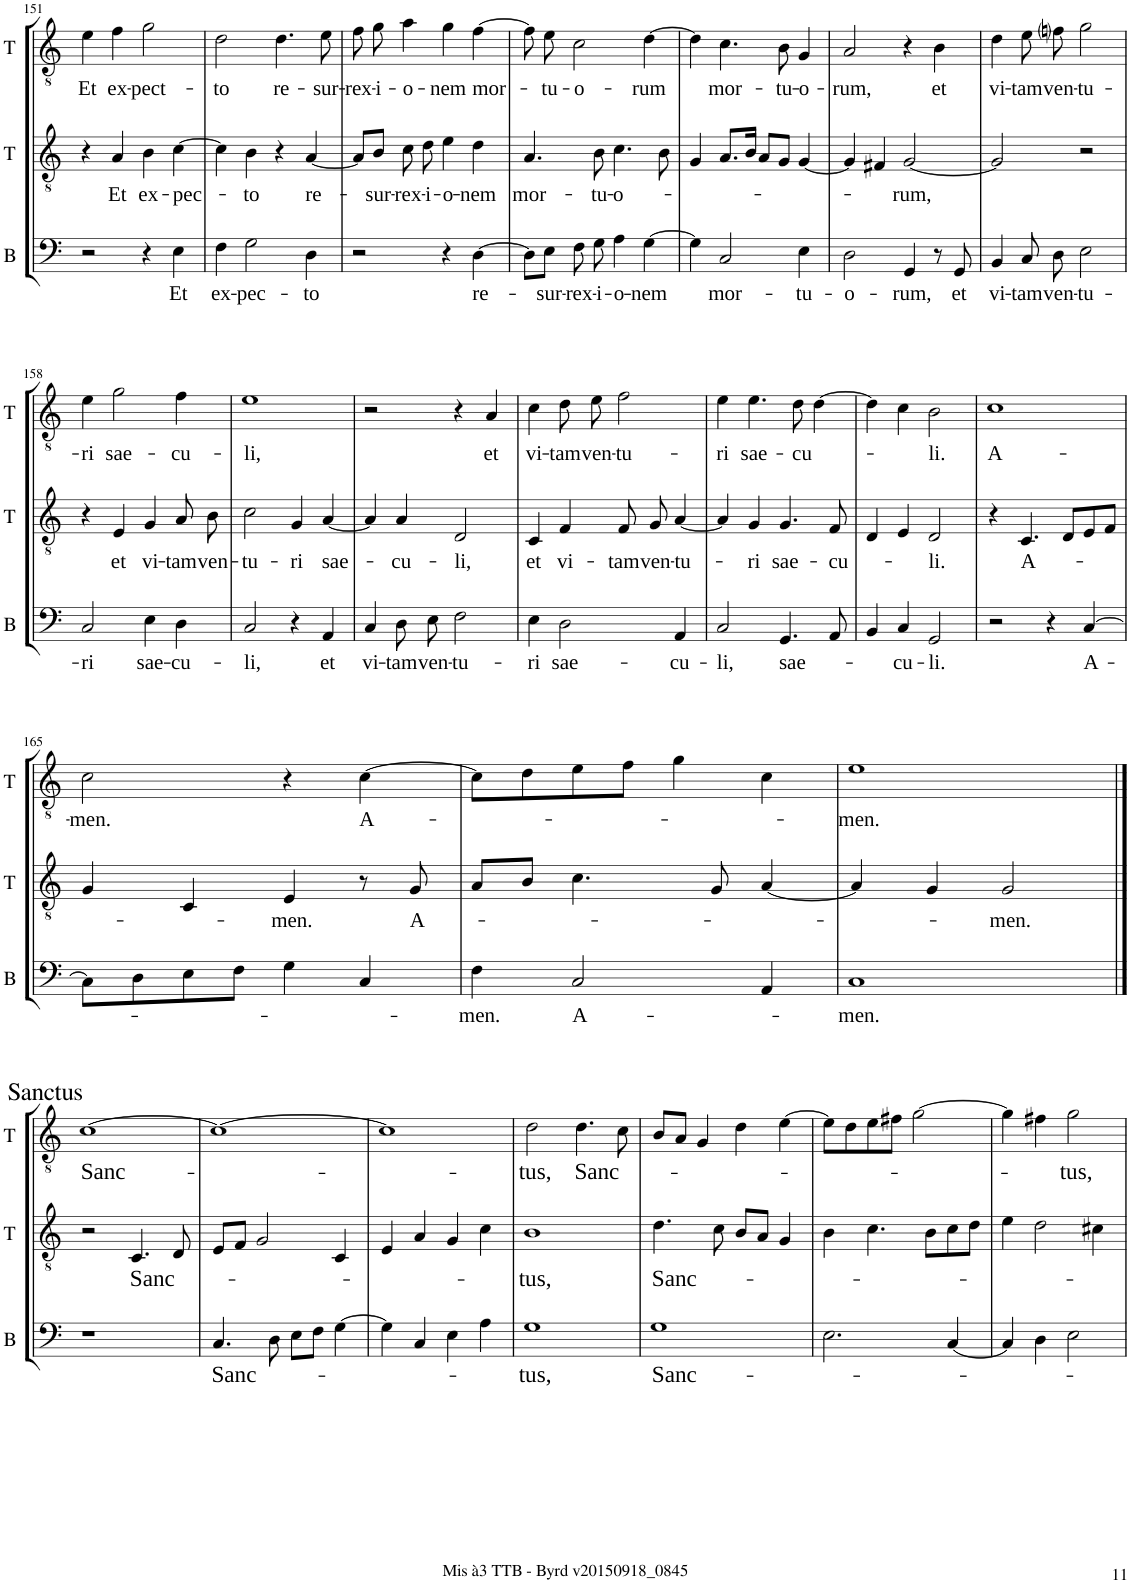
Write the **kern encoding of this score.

**kern	**text	**kern	**text	**kern	**text
*part3	*part3	*part2	*part2	*part1	*part1
*staff3	*staff3	*staff2	*staff2	*staff1	*staff1
*I"B	*	*I"T	*	*I"T	*
*I'B	*	*I'T	*	*I'T	*
!!LO:PB:g=z
*clefF4	*	*clefGv2	*	*clefGv2	*
*k[]	*	*k[]	*	*k[]	*
*M2/2	*	*M2/2	*	*M2/2	*
*met(c|)	*	*met(c|)	*	*met(c|)	*
=151	=151	=151	=151	=151	=151
!	!	!	!	!	!LO:LY:b
2r	.	4r	.	4e\	Et
!	!	!	!LO:LY:b	!	!LO:LY:b
.	.	4A/	Et	4f\	ex-
!	!	!	!LO:LY:b	!	!LO:LY:b
4r	.	4B\	ex-	2g\	-pect-
!	!LO:LY:b	!	!LO:LY:b	!	!
4E\	Et	[4c\	-pec-	.	.
=152	=152	=152	=152	=152	=152
!	!LO:LY:b	!	!	!	!LO:LY:b
4F\	ex-	4c\]	.	2d\	-to
!	!LO:LY:b	!	!LO:LY:b	!	!
2G\	-pec-	4B\	-to	.	.
!	!	!	!	!	!LO:LY:b
.	.	4r	.	4.d\	re-
!	!LO:LY:b	!	!LO:LY:b	!	!
4D\	-to	[4A/	re-	.	.
!	!	!	!	!	!LO:LY:b
.	.	.	.	8e\	-sur-
=153	=153	=153	=153	=153	=153
!	!	!	!	!	!LO:LY:b
2r	.	8A/L]	.	8f\	-rex-
!	!	!	!LO:LY:b	!	!LO:LY:b
.	.	8B/J	-sur-	8g\	-i-
!	!	!	!LO:LY:b	!	!LO:LY:b
.	.	8c\	-rex-	4a\	-o-
!	!	!	!LO:LY:b	!	!
.	.	8d\	-i-	.	.
!	!	!	!LO:LY:b	!	!LO:LY:b
4r	.	4e\	-o-	4g\	-nem
!	!LO:LY:b	!	!LO:LY:b	!	!LO:LY:b
[4D\	re-	4d\	-nem	[4f\	mor-
=154	=154	=154	=154	=154	=154
!	!	!	!LO:LY:b	!	!
8D\L]	.	4.A/	mor-	8f\]	.
!	!LO:LY:b	!	!	!	!LO:LY:b
8E\J	-sur-	.	.	8e\	-tu-
!	!LO:LY:b	!	!	!	!LO:LY:b
8F\	-rex-	.	.	2c\	-o-
!	!LO:LY:b	!	!LO:LY:b	!	!
8G\	-i-	8B\	-tu-	.	.
!	!LO:LY:b	!	!LO:LY:b	!	!
4A\	-o-	4.c\	-o-	.	.
!	!LO:LY:b	!	!	!	!LO:LY:b
[4G\	-nem	.	.	[4d\	-rum
.	.	8B\	.	.	.
=155	=155	=155	=155	=155	=155
4G\]	.	4G/	.	4d\]	.
!	!LO:LY:b	!	!	!	!LO:LY:b
2C/	mor-	8.A/L	.	4.c\	mor-
.	.	16B/Jk	.	.	.
.	.	8A/L	.	.	.
!	!	!	!	!	!LO:LY:b
.	.	8G/J	.	8B\	-tu-
!	!LO:LY:b	!	!	!	!LO:LY:b
4E\	-tu-	[4G/	.	4G/	-o-
=156	=156	=156	=156	=156	=156
!	!LO:LY:b	!	!	!	!LO:LY:b
2D\	-o-	4G/]	.	2A/	-rum,
.	.	4F#X/	.	.	.
!	!LO:LY:b	!	!LO:LY:b	!	!
4GG/	-rum,	[2G/	-rum,	4r	.
!	!	!	!	!	!LO:LY:b
8r	.	.	.	4B\	et
!	!LO:LY:b	!	!	!	!
8GG/	et	.	.	.	.
=157	=157	=157	=157	=157	=157
!	!LO:LY:b	!	!	!	!LO:LY:b
4BB/	vi-	2G/]	.	4d\	vi-
!	!LO:LY:b	!	!	!	!LO:LY:b
8C/	-tam	.	.	8e\	-tam
!	!LO:LY:b	!	!	!	!LO:LY:b
8D\	ven-	.	.	8fni\	ven-
!	!LO:LY:b	!	!	!	!LO:LY:b
2E\	-tu-	2r	.	2g\	-tu-
!!LO:LB:g=z
=158	=158	=158	=158	=158	=158
!	!LO:LY:b	!	!	!	!LO:LY:b
2C/	-ri	4r	.	4e\	-ri
!	!	!	!LO:LY:b	!	!LO:LY:b
.	.	4E/	et	2g\	sae-
!	!LO:LY:b	!	!LO:LY:b	!	!
4E\	sae-	4G/	vi-	.	.
!	!LO:LY:b	!	!LO:LY:b	!	!LO:LY:b
4D\	-cu-	8A/	-tam	4f\	-cu-
!	!	!	!LO:LY:b	!	!
.	.	8B\	ven-	.	.
=159	=159	=159	=159	=159	=159
!	!LO:LY:b	!	!LO:LY:b	!	!LO:LY:b
2C/	-li,	2c\	-tu-	1e	-li,
!	!	!	!LO:LY:b	!	!
4r	.	4G/	-ri	.	.
!	!LO:LY:b	!	!LO:LY:b	!	!
4AA/	et	[4A/	sae-	.	.
=160	=160	=160	=160	=160	=160
!	!LO:LY:b	!	!	!	!
4C/	vi-	4A/]	.	2r	.
!	!LO:LY:b	!	!LO:LY:b	!	!
8D\	-tam	4A/	-cu-	.	.
!	!LO:LY:b	!	!	!	!
8E\	ven-	.	.	.	.
!	!LO:LY:b	!	!LO:LY:b	!	!
2F\	-tu-	2D/	-li,	4r	.
!	!	!	!	!	!LO:LY:b
.	.	.	.	4A/	et
=161	=161	=161	=161	=161	=161
!	!LO:LY:b	!	!LO:LY:b	!	!LO:LY:b
4E\	-ri	4C/	et	4c\	vi-
!	!LO:LY:b	!	!LO:LY:b	!	!LO:LY:b
2D\	sae-	4F/	vi-	8d\	-tam
!	!	!	!	!	!LO:LY:b
.	.	.	.	8e\	ven-
!	!	!	!LO:LY:b	!	!LO:LY:b
.	.	8F/	-tam	2f\	-tu-
!	!	!	!LO:LY:b	!	!
.	.	8G/	ven-	.	.
!	!LO:LY:b	!	!LO:LY:b	!	!
4AA/	-cu-	[4A/	-tu-	.	.
=162	=162	=162	=162	=162	=162
!	!LO:LY:b	!	!	!	!LO:LY:b
2C/	-li,	4A/]	.	4e\	-ri
!	!	!	!LO:LY:b	!	!LO:LY:b
.	.	4G/	-ri	4.e\	sae-
!	!LO:LY:b	!	!LO:LY:b	!	!
4.GG/	sae-	4.G/	sae-	.	.
!	!	!	!	!	!LO:LY:b
.	.	.	.	8d\	-cu-
.	.	.	.	[4d\	.
!	!	!	!LO:LY:b	!	!
8AA/	.	8F/	-cu-	.	.
=163	=163	=163	=163	=163	=163
4BB/	.	4D/	.	4d\]	.
!	!LO:LY:b	!	!	!	!
4C/	-cu-	4E/	.	4c\	.
!	!LO:LY:b	!	!LO:LY:b	!	!LO:LY:b
2GG/	-li.	2D/	-li.	2B\	-li.
=164	=164	=164	=164	=164	=164
!	!	!	!	!	!LO:LY:b
2r	.	4r	.	1c	A-
!	!	!	!LO:LY:b	!	!
.	.	4.C/	A-	.	.
4r	.	.	.	.	.
.	.	8D/L	.	.	.
!	!LO:LY:b	!	!	!	!
[4C/	A-	8E/	.	.	.
.	.	8F/J	.	.	.
!!LO:LB:g=z
=165	=165	=165	=165	=165	=165
!	!	!	!	!	!LO:LY:b
8C\L]	.	4G/	.	2c\	-men.
8D\	.	.	.	.	.
8E\	.	4C/	.	.	.
8F\J	.	.	.	.	.
!	!	!	!LO:LY:b	!	!
4G\	.	4E/	-men.	4r	.
!	!	!	!	!	!LO:LY:b
4C/	.	8r	.	[4c\	A-
!	!	!	!LO:LY:b	!	!
.	.	8G/	A-	.	.
=166	=166	=166	=166	=166	=166
!	!LO:LY:b	!	!	!	!
4F\	-men.	8A/L	.	8c\L]	.
.	.	8B/J	.	8d\	.
!	!LO:LY:b	!	!	!	!
2C/	A-	4.c\	.	8e\	.
.	.	.	.	8f\J	.
.	.	.	.	4g\	.
.	.	8G/	.	.	.
4AA/	.	[4A/	.	4c\	.
=167	=167	=167	=167	=167	=167
!	!LO:LY:b	!	!	!	!LO:LY:b
1C	-men.	4A/]	.	1e	-men.
.	.	4G/	.	.	.
!	!	!	!LO:LY:b	!	!
.	.	2G/	-men.	.	.
!!LO:LB:g=z
==1	==1	==1	==1	==1	==1
!	!	!	!	!LO:TX:a:t=Sanctus	!
!	!	!	!	!	!LO:LY:b
1r	.	2r	.	[1c	Sanc-
!	!	!	!LO:LY:b	!	!
.	.	4.C/	Sanc-	.	.
.	.	8D/	.	.	.
=2	=2	=2	=2	=2	=2
!	!LO:LY:b	!	!	!	!
4.C/	Sanc-	8E/L	.	1c_	.
.	.	8F/J	.	.	.
.	.	2G/	.	.	.
8D\	.	.	.	.	.
8E\L	.	.	.	.	.
8F\J	.	.	.	.	.
[4G\	.	4C/	.	.	.
=3	=3	=3	=3	=3	=3
4G\]	.	4E/	.	1c]	.
4C/	.	4A/	.	.	.
4E\	.	4G/	.	.	.
4A\	.	4c\	.	.	.
=4	=4	=4	=4	=4	=4
!	!LO:LY:b	!	!LO:LY:b	!	!LO:LY:b
1G	-tus,	1B	-tus,	2d\	-tus,
!	!	!	!	!	!LO:LY:b
.	.	.	.	4.d\	Sanc-
.	.	.	.	8c\	.
=5	=5	=5	=5	=5	=5
!	!LO:LY:b	!	!LO:LY:b	!	!
1G	Sanc-	4.d\	Sanc-	8B/L	.
.	.	.	.	8A/J	.
.	.	.	.	4G/	.
.	.	8c\	.	.	.
.	.	8B/L	.	4d\	.
.	.	8A/J	.	.	.
.	.	4G/	.	[4e\	.
=6	=6	=6	=6	=6	=6
2.E\	.	4B\	.	8e\L]	.
.	.	.	.	8d\	.
.	.	4.c\	.	8e\	.
.	.	.	.	8f#X\J	.
.	.	.	.	[2g\	.
.	.	8B\L	.	.	.
[4C/	.	8c\	.	.	.
.	.	8d\J	.	.	.
=7	=7	=7	=7	=7	=7
4C/]	.	4e\	.	4g\]	.
4D\	.	2d\	.	4f#X\	.
!	!	!	!	!	!LO:LY:b
2E\	.	.	.	2g\	-tus,
.	.	4c#X\	.	.	.
=	=	=	=	=	=
*-	*-	*-	*-	*-	*-
